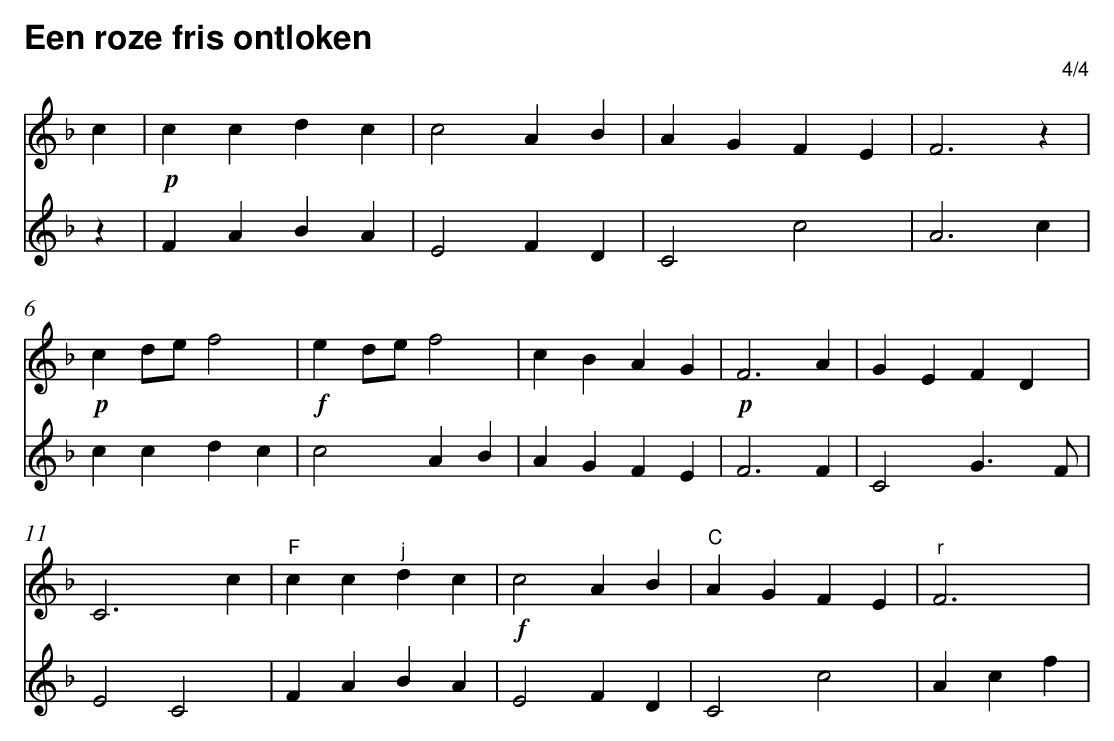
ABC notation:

X:1
T:Een roze fris ontloken
%%score 1 2
L:1/4
Q:1/4=110
C:4/4
K:F
V:1 treble
V:2 treble
V:1
 c |!p! c c d c | c2 A B | A G F E | F3 z |$
!p! c d/e/ f2 |!f! e d/e/ f2 |c B A G |!p! F3 A | G E F D |$ C3 c |
"^F" c c"^j" d c |!f! c2 A B |"^C" A G F E |"^r" F3 |
V:2
z | F A B A | E2 F D | C2 c2 | A3c |$ c c d c | c2 A B | A G F E | F3 F | C2 G3/2 F/ |$
E2 C2 | F A B A | E2 F D | C2 c2 | A c f |
